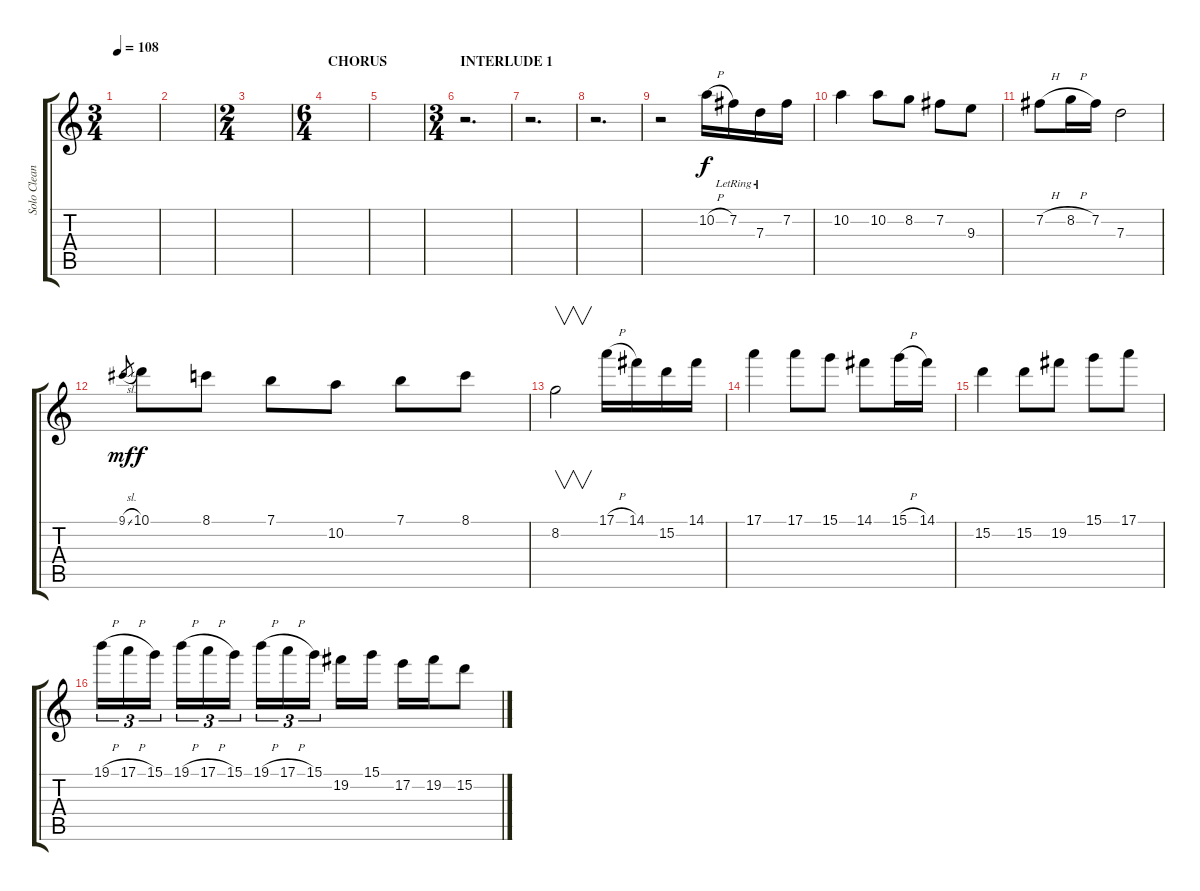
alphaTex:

\track ("Solo Clean Gtr." "Solo Clean") {instrument electricguitarclean}
\staff {score tabs}
\tuning (E4 B3 G3 D3 A2 E2) {hide}
\ts (3 4)
\tempo 108
\clef g2
\ks c
|
|
\ts (2 4)
|
\ts (6 4)
\section ("" "CHORUS")
|
|
\ts (3 4)
\section ("" "INTERLUDE 1")
r.2{d} |
r.2{d} |
r.2{d} |
r.2 10.2{h}.16 7.2{lr}.16 7.3{lr}.16 7.2.16 |
10.2.4 10.2.8 8.2.8 7.2.8 9.3.8 |
7.2{h}.8 8.2{h}.16 7.2.16 7.3.2 |
9.1{sl}.8{gr dy mf} 10.1.8{dy f} 8.1.8 7.1.8 10.2.8 7.1.8 8.1.8 |
8.2.2{v} 17.1{h}.16 14.1.16 15.2.16 14.1.16 |
17.1.4 17.1.8 15.1.8 14.1.8 15.1{h}.16 14.1.16 |
15.2.4 15.2.8 19.2.8 15.1.8 17.1.8 |
19.1{h}.16{tu (3 2)} 17.1{h}.16{tu (3 2)} 15.1.16{tu (3 2)} 19.1{h}.16{tu (3 2)} 17.1{h}.16{tu (3 2)} 15.1.16{tu (3 2)} 19.1{h}.16{tu (3 2)} 17.1{h}.16{tu (3 2)} 15.1.16{tu (3 2)} 19.2.16 15.1.16 17.2.16 19.2.16 15.2.8
